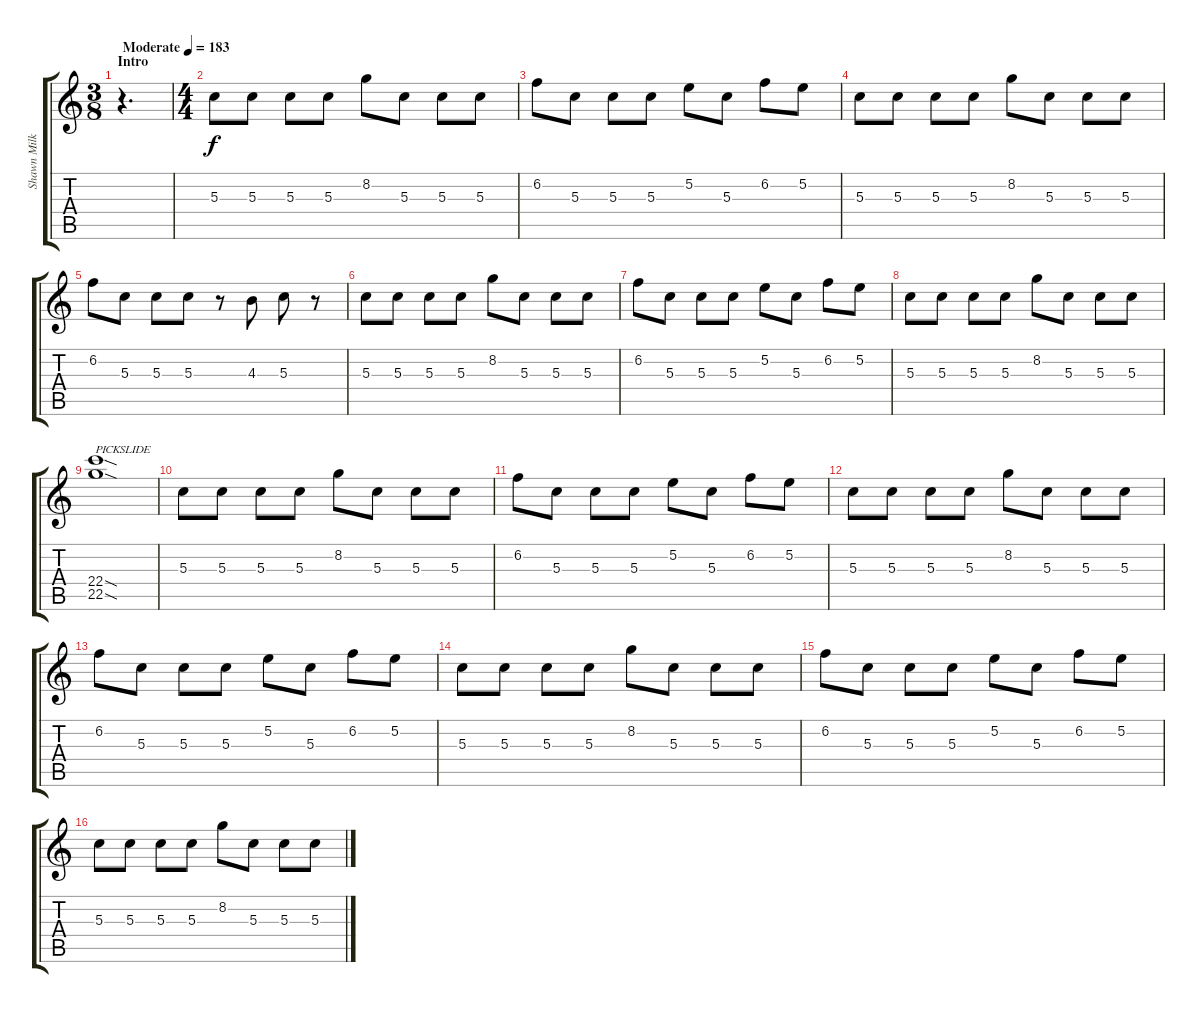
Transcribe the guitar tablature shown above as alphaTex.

\track ("Shawn Milke - Harmonic Guitar" "Shawn Milk") {instrument distortionguitar}
\staff {score tabs}
\tuning (E4 B3 G3 D3 A2 D2) {hide}
\ts (3 8)
\section ("" "Intro")
\tempo (183 "Moderate")
\clef g2
\ks c
r.4{d dy f instrument distortionguitar} |
\ts (4 4)
5.3.8 5.3.8 5.3.8 5.3.8 8.2.8 5.3.8 5.3.8 5.3.8 |
6.2.8 5.3.8 5.3.8 5.3.8 5.2.8 5.3.8 6.2.8 5.2.8 |
5.3.8 5.3.8 5.3.8 5.3.8 8.2.8 5.3.8 5.3.8 5.3.8 |
6.2.8 5.3.8 5.3.8 5.3.8 r.8 4.3.8 5.3.8 r.8 |
5.3.8 5.3.8 5.3.8 5.3.8 8.2.8 5.3.8 5.3.8 5.3.8 |
6.2.8 5.3.8 5.3.8 5.3.8 5.2.8 5.3.8 6.2.8 5.2.8 |
5.3.8 5.3.8 5.3.8 5.3.8 8.2.8 5.3.8 5.3.8 5.3.8 |
(22.4{sod} 22.5{sod}).1{txt "PICKSLIDE"} |
5.3.8 5.3.8 5.3.8 5.3.8 8.2.8 5.3.8 5.3.8 5.3.8 |
6.2.8 5.3.8 5.3.8 5.3.8 5.2.8 5.3.8 6.2.8 5.2.8 |
5.3.8 5.3.8 5.3.8 5.3.8 8.2.8 5.3.8 5.3.8 5.3.8 |
6.2.8 5.3.8 5.3.8 5.3.8 5.2.8 5.3.8 6.2.8 5.2.8 |
5.3.8 5.3.8 5.3.8 5.3.8 8.2.8 5.3.8 5.3.8 5.3.8 |
6.2.8 5.3.8 5.3.8 5.3.8 5.2.8 5.3.8 6.2.8 5.2.8 |
5.3.8 5.3.8 5.3.8 5.3.8 8.2.8 5.3.8 5.3.8 5.3.8
